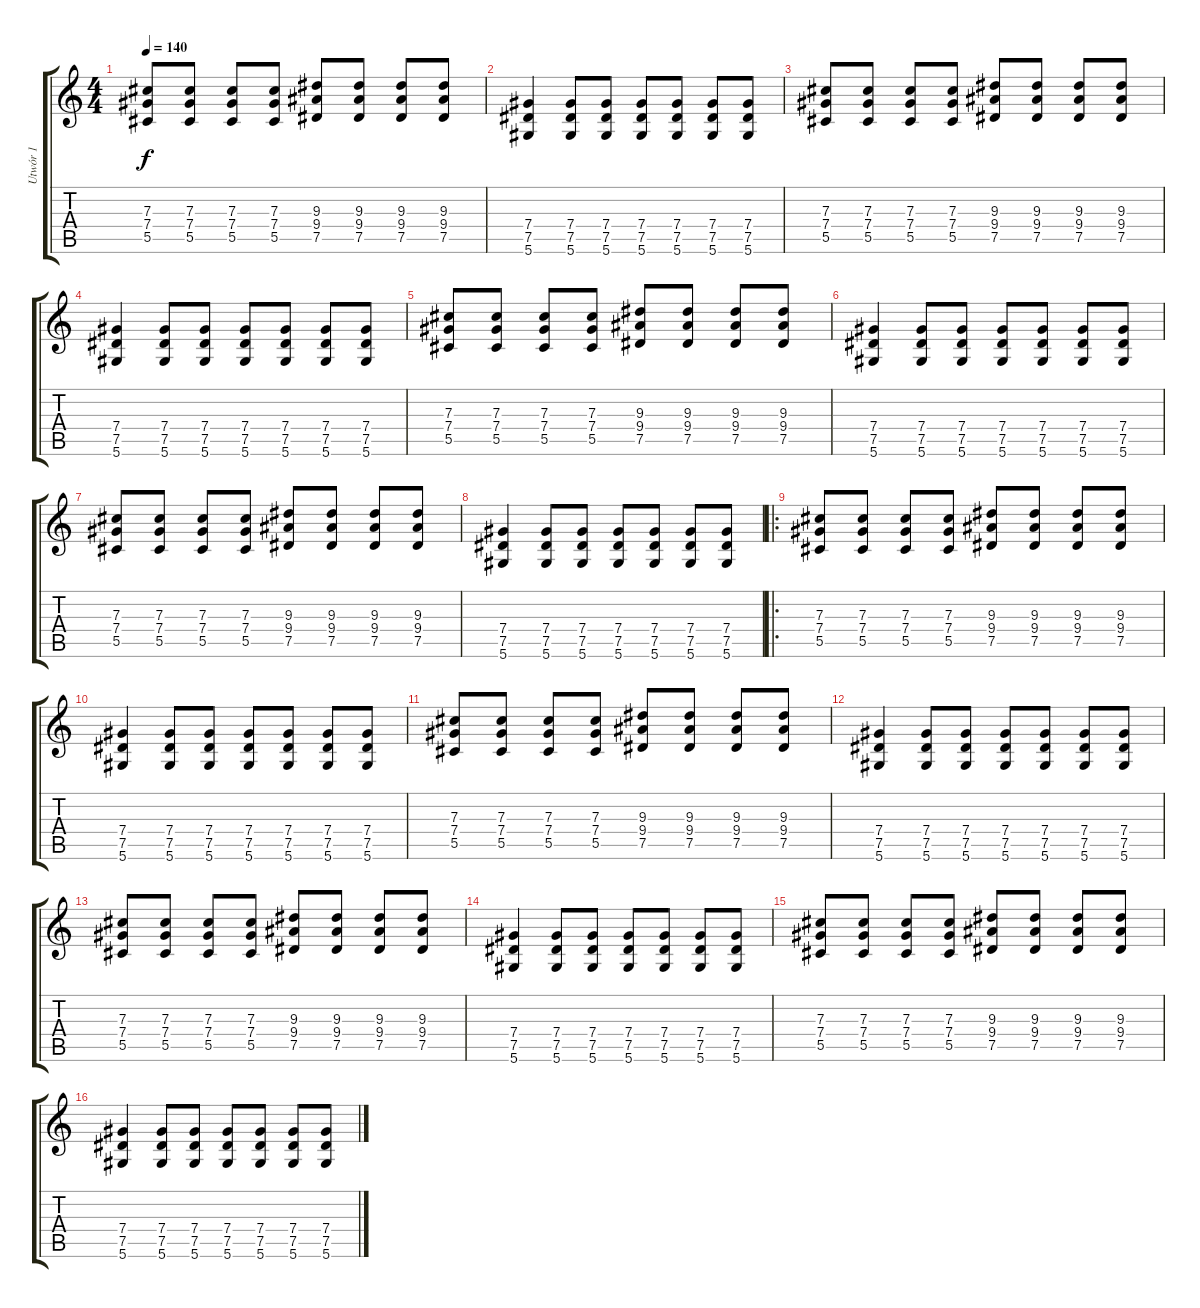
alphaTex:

\track ("Utwór 1" "Utwór 1") {instrument distortionguitar}
\staff {score tabs}
\tuning (Eb4 Bb3 Gb3 Db3 Ab2 Eb2) {hide}
\ts (4 4)
\tempo 140
\clef g2
\ks c
(7.3 7.4 5.5).8{dy f} (7.3 7.4 5.5).8 (7.3 7.4 5.5).8 (7.3 7.4 5.5).8 (9.3 9.4 7.5).8 (9.3 9.4 7.5).8 (9.3 9.4 7.5).8 (9.3 9.4 7.5).8 |
(7.4 7.5 5.6).4 (7.4 7.5 5.6).8 (7.4 7.5 5.6).8 (7.4 7.5 5.6).8 (7.4 7.5 5.6).8 (7.4 7.5 5.6).8 (7.4 7.5 5.6).8 |
(7.3 7.4 5.5).8 (7.3 7.4 5.5).8 (7.3 7.4 5.5).8 (7.3 7.4 5.5).8 (9.3 9.4 7.5).8 (9.3 9.4 7.5).8 (9.3 9.4 7.5).8 (9.3 9.4 7.5).8 |
(7.4 7.5 5.6).4 (7.4 7.5 5.6).8 (7.4 7.5 5.6).8 (7.4 7.5 5.6).8 (7.4 7.5 5.6).8 (7.4 7.5 5.6).8 (7.4 7.5 5.6).8 |
(7.3 7.4 5.5).8 (7.3 7.4 5.5).8 (7.3 7.4 5.5).8 (7.3 7.4 5.5).8 (9.3 9.4 7.5).8 (9.3 9.4 7.5).8 (9.3 9.4 7.5).8 (9.3 9.4 7.5).8 |
(7.4 7.5 5.6).4 (7.4 7.5 5.6).8 (7.4 7.5 5.6).8 (7.4 7.5 5.6).8 (7.4 7.5 5.6).8 (7.4 7.5 5.6).8 (7.4 7.5 5.6).8 |
(7.3 7.4 5.5).8 (7.3 7.4 5.5).8 (7.3 7.4 5.5).8 (7.3 7.4 5.5).8 (9.3 9.4 7.5).8 (9.3 9.4 7.5).8 (9.3 9.4 7.5).8 (9.3 9.4 7.5).8 |
(7.4 7.5 5.6).4 (7.4 7.5 5.6).8 (7.4 7.5 5.6).8 (7.4 7.5 5.6).8 (7.4 7.5 5.6).8 (7.4 7.5 5.6).8 (7.4 7.5 5.6).8 |
\ro
(7.3 7.4 5.5).8 (7.3 7.4 5.5).8 (7.3 7.4 5.5).8 (7.3 7.4 5.5).8 (9.3 9.4 7.5).8 (9.3 9.4 7.5).8 (9.3 9.4 7.5).8 (9.3 9.4 7.5).8 |
(7.4 7.5 5.6).4 (7.4 7.5 5.6).8 (7.4 7.5 5.6).8 (7.4 7.5 5.6).8 (7.4 7.5 5.6).8 (7.4 7.5 5.6).8 (7.4 7.5 5.6).8 |
(7.3 7.4 5.5).8 (7.3 7.4 5.5).8 (7.3 7.4 5.5).8 (7.3 7.4 5.5).8 (9.3 9.4 7.5).8 (9.3 9.4 7.5).8 (9.3 9.4 7.5).8 (9.3 9.4 7.5).8 |
(7.4 7.5 5.6).4 (7.4 7.5 5.6).8 (7.4 7.5 5.6).8 (7.4 7.5 5.6).8 (7.4 7.5 5.6).8 (7.4 7.5 5.6).8 (7.4 7.5 5.6).8 |
(7.3 7.4 5.5).8 (7.3 7.4 5.5).8 (7.3 7.4 5.5).8 (7.3 7.4 5.5).8 (9.3 9.4 7.5).8 (9.3 9.4 7.5).8 (9.3 9.4 7.5).8 (9.3 9.4 7.5).8 |
(7.4 7.5 5.6).4 (7.4 7.5 5.6).8 (7.4 7.5 5.6).8 (7.4 7.5 5.6).8 (7.4 7.5 5.6).8 (7.4 7.5 5.6).8 (7.4 7.5 5.6).8 |
(7.3 7.4 5.5).8 (7.3 7.4 5.5).8 (7.3 7.4 5.5).8 (7.3 7.4 5.5).8 (9.3 9.4 7.5).8 (9.3 9.4 7.5).8 (9.3 9.4 7.5).8 (9.3 9.4 7.5).8 |
(7.4 7.5 5.6).4 (7.4 7.5 5.6).8 (7.4 7.5 5.6).8 (7.4 7.5 5.6).8 (7.4 7.5 5.6).8 (7.4 7.5 5.6).8 (7.4 7.5 5.6).8
